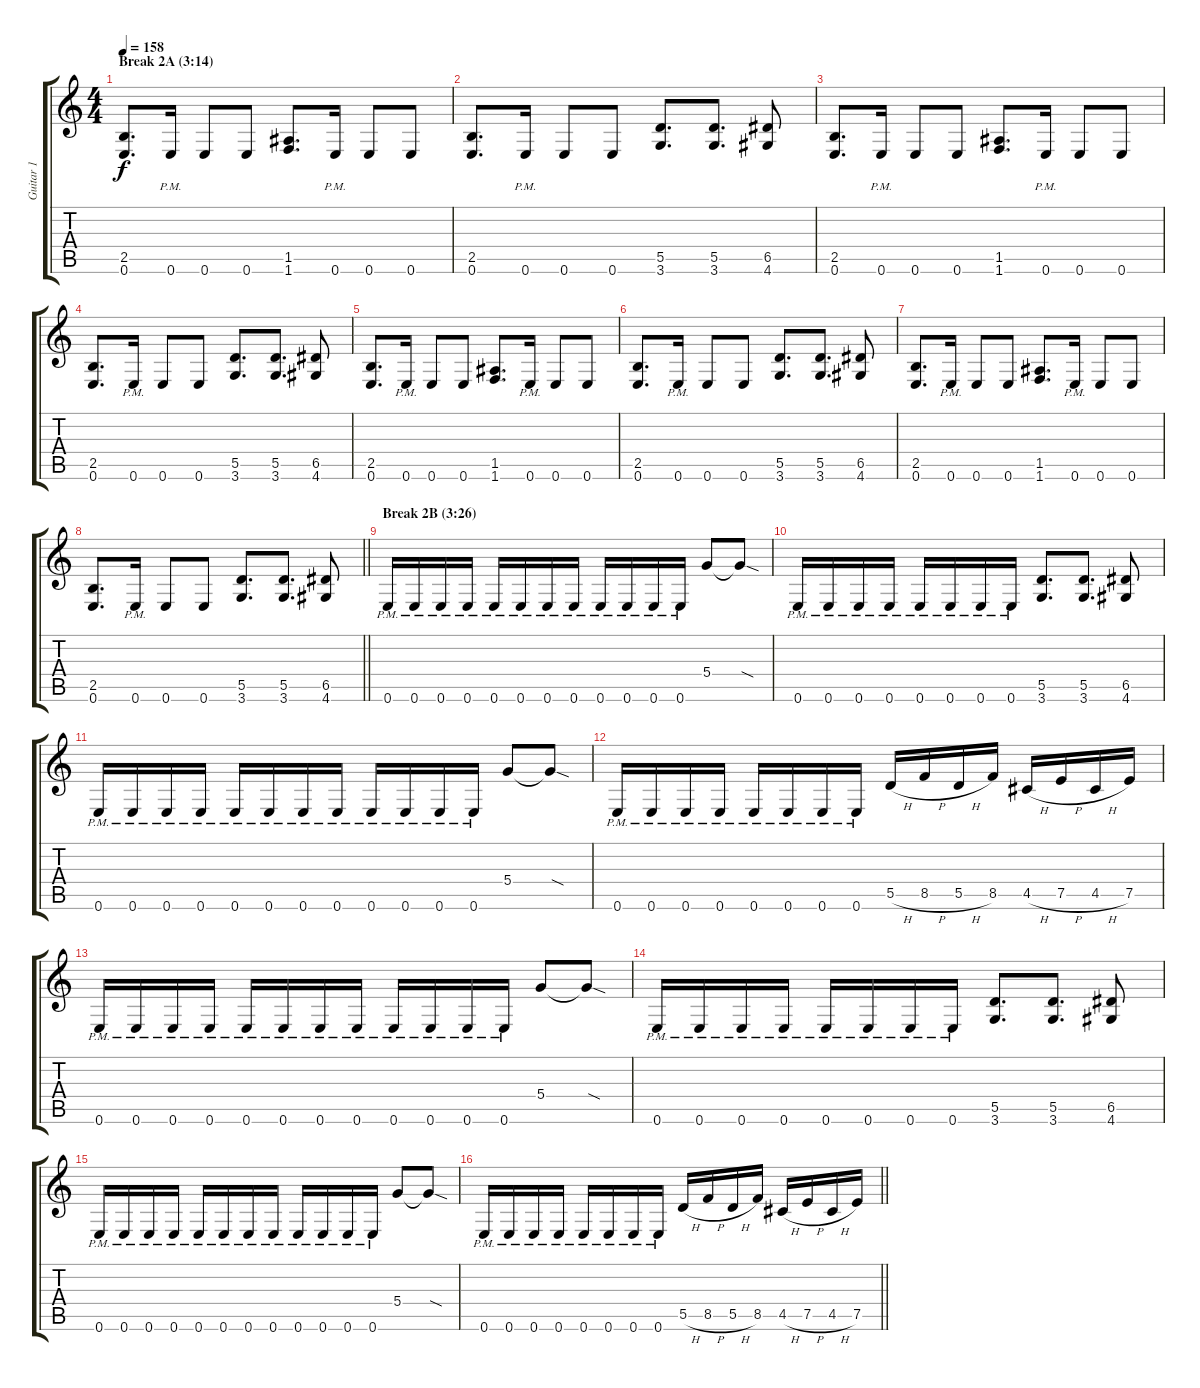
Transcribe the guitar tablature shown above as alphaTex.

\track ("Guitar 1" "Guitar 1") {instrument distortionguitar}
\staff {score tabs}
\tuning (E4 B3 G3 D3 A2 E2) {hide}
\ts (4 4)
\section ("" "Break 2A (3:14)")
\tempo 158
\clef g2
\ks c
(2.5 0.6).8{d dy f} 0.6{pm}.16 0.6.8 0.6.8 (1.5 1.6).8{d} 0.6{pm}.16 0.6.8 0.6.8 |
(2.5 0.6).8{d} 0.6{pm}.16 0.6.8 0.6.8 (5.5 3.6).8{d} (5.5 3.6).8{d} (6.5 4.6).8 |
(2.5 0.6).8{d} 0.6{pm}.16 0.6.8 0.6.8 (1.5 1.6).8{d} 0.6{pm}.16 0.6.8 0.6.8 |
(2.5 0.6).8{d} 0.6{pm}.16 0.6.8 0.6.8 (5.5 3.6).8{d} (5.5 3.6).8{d} (6.5 4.6).8 |
(2.5 0.6).8{d} 0.6{pm}.16 0.6.8 0.6.8 (1.5 1.6).8{d} 0.6{pm}.16 0.6.8 0.6.8 |
(2.5 0.6).8{d} 0.6{pm}.16 0.6.8 0.6.8 (5.5 3.6).8{d} (5.5 3.6).8{d} (6.5 4.6).8 |
(2.5 0.6).8{d} 0.6{pm}.16 0.6.8 0.6.8 (1.5 1.6).8{d} 0.6{pm}.16 0.6.8 0.6.8 |
\barLineRight lightlight
(2.5 0.6).8{d} 0.6{pm}.16 0.6.8 0.6.8 (5.5 3.6).8{d} (5.5 3.6).8{d} (6.5 4.6).8 |
\section ("" "Break 2B (3:26)")
0.6{pm}.16 0.6{pm}.16 0.6{pm}.16 0.6{pm}.16 0.6{pm}.16 0.6{pm}.16 0.6{pm}.16 0.6{pm}.16 0.6{pm}.16 0.6{pm}.16 0.6{pm}.16 0.6{pm}.16 5.4.8 5.4{sod t}.8 |
0.6{pm}.16 0.6{pm}.16 0.6{pm}.16 0.6{pm}.16 0.6{pm}.16 0.6{pm}.16 0.6{pm}.16 0.6{pm}.16 (5.5 3.6).8{d} (5.5 3.6).8{d} (6.5 4.6).8 |
0.6{pm}.16 0.6{pm}.16 0.6{pm}.16 0.6{pm}.16 0.6{pm}.16 0.6{pm}.16 0.6{pm}.16 0.6{pm}.16 0.6{pm}.16 0.6{pm}.16 0.6{pm}.16 0.6{pm}.16 5.4.8 5.4{sod t}.8 |
0.6{pm}.16 0.6{pm}.16 0.6{pm}.16 0.6{pm}.16 0.6{pm}.16 0.6{pm}.16 0.6{pm}.16 0.6{pm}.16 5.5{h}.16 8.5{h}.16 5.5{h}.16 8.5.16 4.5{h}.16 7.5{h}.16 4.5{h}.16 7.5.16 |
0.6{pm}.16 0.6{pm}.16 0.6{pm}.16 0.6{pm}.16 0.6{pm}.16 0.6{pm}.16 0.6{pm}.16 0.6{pm}.16 0.6{pm}.16 0.6{pm}.16 0.6{pm}.16 0.6{pm}.16 5.4.8 5.4{sod t}.8 |
0.6{pm}.16 0.6{pm}.16 0.6{pm}.16 0.6{pm}.16 0.6{pm}.16 0.6{pm}.16 0.6{pm}.16 0.6{pm}.16 (5.5 3.6).8{d} (5.5 3.6).8{d} (6.5 4.6).8 |
0.6{pm}.16 0.6{pm}.16 0.6{pm}.16 0.6{pm}.16 0.6{pm}.16 0.6{pm}.16 0.6{pm}.16 0.6{pm}.16 0.6{pm}.16 0.6{pm}.16 0.6{pm}.16 0.6{pm}.16 5.4.8 5.4{sod t}.8 |
\barLineRight lightlight
0.6{pm}.16 0.6{pm}.16 0.6{pm}.16 0.6{pm}.16 0.6{pm}.16 0.6{pm}.16 0.6{pm}.16 0.6{pm}.16 5.5{h}.16 8.5{h}.16 5.5{h}.16 8.5.16 4.5{h}.16 7.5{h}.16 4.5{h}.16 7.5.16
